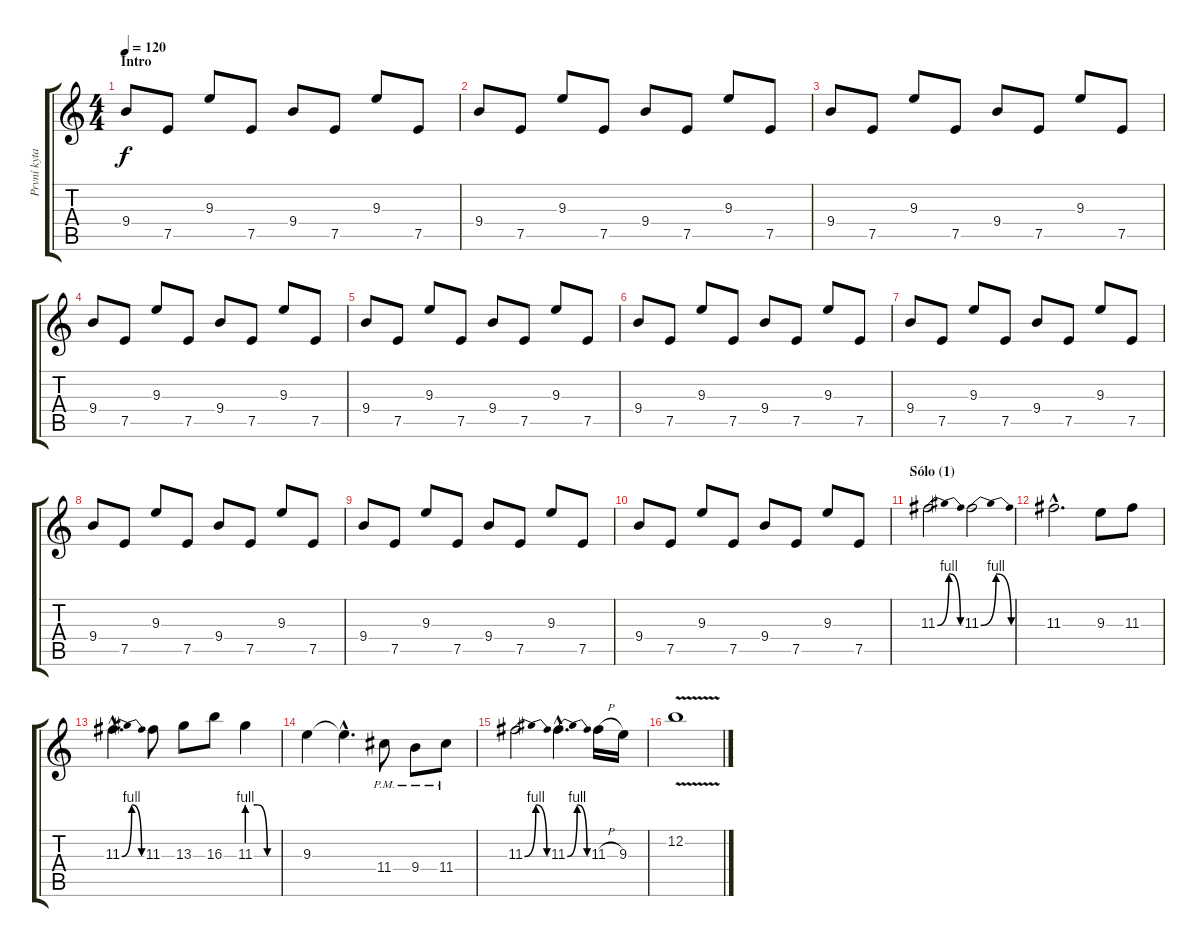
\track ("První kytara" "První kyta") {instrument electricguitarclean}
\staff {score tabs}
\tuning (E4 B3 G3 D3 A2 E2) {hide}
\ts (4 4)
\section ("" "Intro")
\tempo 120
\clef g2
\ks c
9.4.8{dy f instrument electricguitarclean} 7.5.8 9.3.8 7.5.8 9.4.8 7.5.8 9.3.8 7.5.8 |
9.4.8 7.5.8 9.3.8 7.5.8 9.4.8 7.5.8 9.3.8 7.5.8 |
9.4.8 7.5.8 9.3.8 7.5.8 9.4.8 7.5.8 9.3.8 7.5.8 |
9.4.8 7.5.8 9.3.8 7.5.8 9.4.8 7.5.8 9.3.8 7.5.8 |
9.4.8 7.5.8 9.3.8 7.5.8 9.4.8 7.5.8 9.3.8 7.5.8 |
9.4.8 7.5.8 9.3.8 7.5.8 9.4.8 7.5.8 9.3.8 7.5.8 |
9.4.8 7.5.8 9.3.8 7.5.8 9.4.8 7.5.8 9.3.8 7.5.8 |
9.4.8 7.5.8 9.3.8 7.5.8 9.4.8 7.5.8 9.3.8 7.5.8 |
9.4.8 7.5.8 9.3.8 7.5.8 9.4.8 7.5.8 9.3.8 7.5.8 |
9.4.8 7.5.8 9.3.8 7.5.8 9.4.8 7.5.8 9.3.8 7.5.8 |
\section ("" "Sólo (1)")
11.3{be (bendrelease 0 0 15 4 45 4 60 0)}.2{instrument overdrivenguitar} 11.3{be (bendrelease 0 0 15 4 45 4 60 0)}.2 |
11.3{hac}.2{d} 9.3.8 11.3.8 |
11.3{be (bendrelease 0 0 15 4 45 4 60 0) hac}.4{d} 11.3.8 13.3.8 16.3.8 11.3{be (custom 0 4 20 4 40 0 60 0)}.4 |
9.3.4 9.3{hac t}.4{d} 11.4{pm}.8 9.4{pm}.8 11.4{pm}.8 |
11.3{be (bendrelease 0 0 15 4 45 4 60 0)}.2 11.3{be (bendrelease 0 0 15 4 45 4 60 0) hac}.4{d} 11.3{h}.16 9.3.16 |
12.2{v}.1
